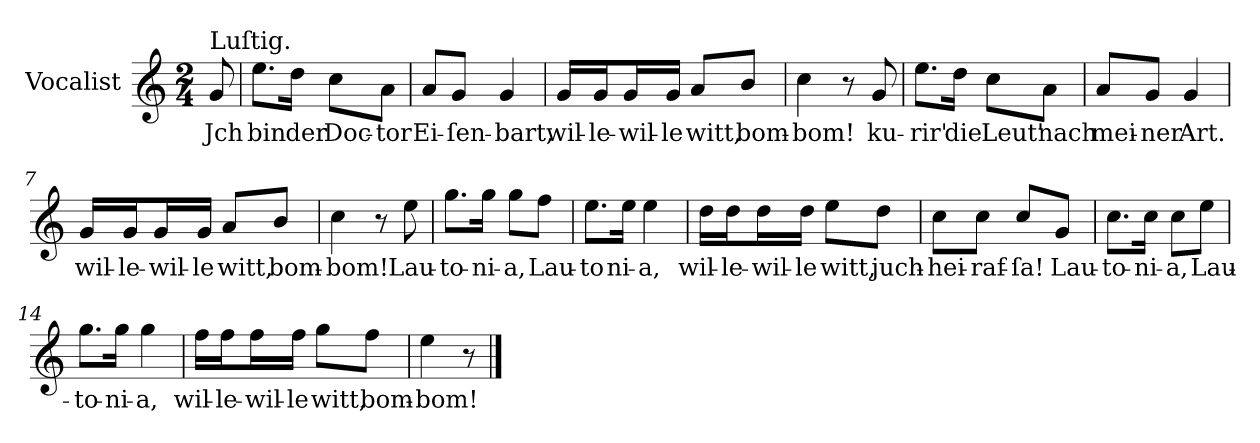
**kern	**text
*part1	*part1
*staff1	*staff1
*I"Vocalist	*
*clefG2	*
*k[]	*
*C:	*
*M2/4	*
=	=
!LO:TX:a:t=Luſtig.	!
8g	Jch
=1	=1
8.ee\L	bin
16dd\Jk	der
8cc\L	Doc-
8a\J	-tor
=2	=2
8a/L	Ei-
8g/J	-ſen-
4g	-bart,
=3	=3
16g/LL	wil-
16g/J	-le-
16g/L	-wil-
16g/JJ	-le
8a/L	witt,
8b/J	bom-
=4	=4
4cc	-bom!
8r	.
8g	ku-
=5	=5
8.ee\L	-rir'
16dd\Jk	die
8cc\L	Leut'
8a\J	nach
=6	=6
8a/L	mei-
8g/J	-ner
4g	Art.
=7	=7
16g/LL	wil-
16g/J	-le-
16g/L	-wil-
16g/JJ	-le
8a/L	witt,
8b/J	bom-
=8	=8
4cc	-bom!
8r	.
8ee	Lau-
=9	=9
8.gg\L	-to-
16gg\Jk	-ni-
8gg\L	-a,
8ff\J	Lau-
=10	=10
8.ee\L	-to
16ee\Jk	ni-
4ee	-a,
=11	=11
16dd\LL	wil-
16dd\J	-le-
16dd\L	-wil-
16dd\JJ	-le
8ee\L	witt,
8dd\J	juch-
=12	=12
8cc\L	-hei-
8cc\J	-raf-
8cc/L	-ſa!
8g/J	Lau-
=13	=13
8.cc\L	-to-
16cc\Jk	-ni-
8cc\L	-a,
8ee\J	Lau-
=14	=14
8.gg\L	-to-
16gg\Jk	-ni-
4gg	-a,
=15	=15
16ff\LL	wil-
16ff\J	-le-
16ff\L	-wil-
16ff\JJ	-le
8gg\L	witt,
8ff\J	bom-
=16	=16
4ee	-bom!
8r	.
==	==
*-	*-
